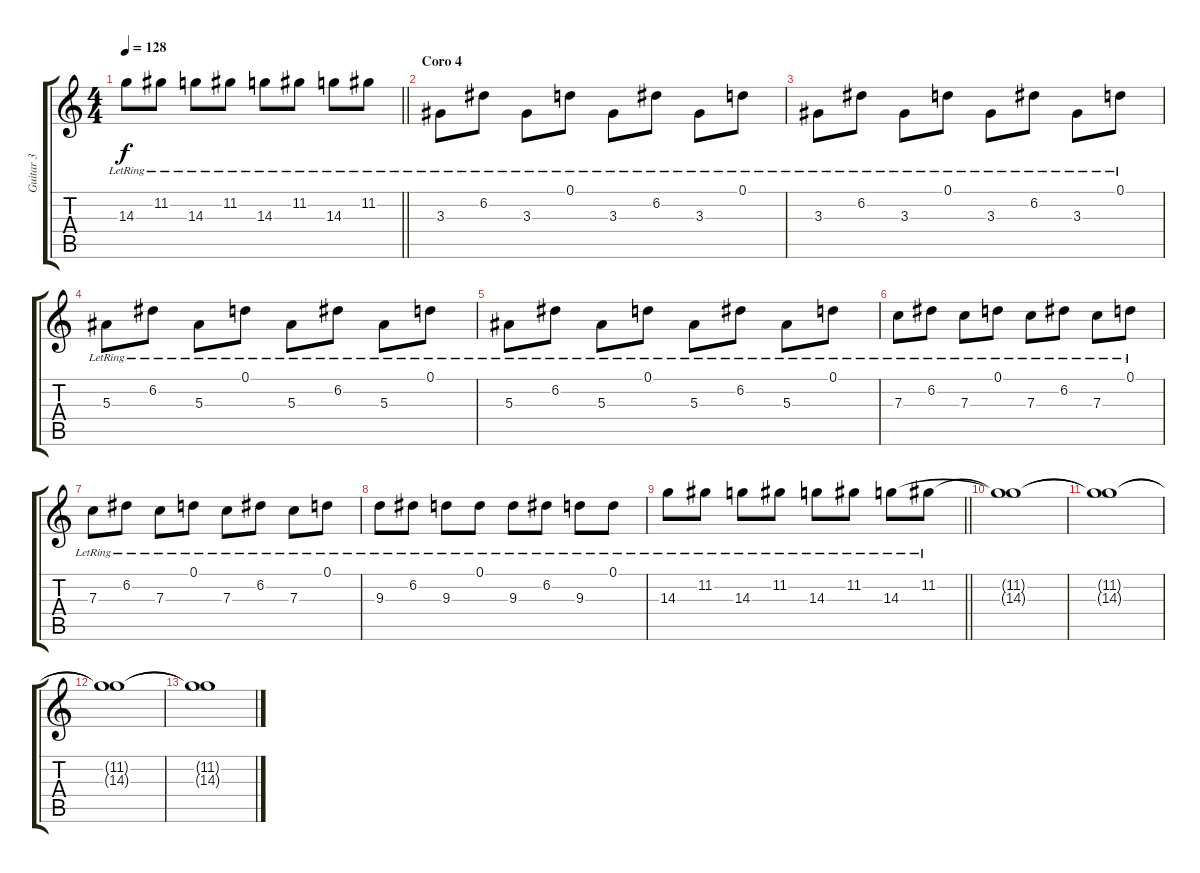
\track ("Guitar 3" "Guitar 3") {instrument overdrivenguitar}
\staff {score tabs}
\tuning (D4 A3 F3 C3 G2 C2) {hide}
\ts (4 4)
\tempo 128
\clef g2
\barLineRight lightlight
\ks c
14.3{lr}.8{dy f} 11.2{lr}.8 14.3{lr}.8 11.2{lr}.8 14.3{lr}.8 11.2{lr}.8 14.3{lr}.8 11.2{lr}.8 |
\section ("" "Coro 4")
3.3{lr}.8 6.2{lr}.8 3.3{lr}.8 0.1{lr}.8 3.3{lr}.8 6.2{lr}.8 3.3{lr}.8 0.1{lr}.8 |
3.3{lr}.8 6.2{lr}.8 3.3{lr}.8 0.1{lr}.8 3.3{lr}.8 6.2{lr}.8 3.3{lr}.8 0.1{lr}.8 |
5.3{lr}.8 6.2{lr}.8 5.3{lr}.8 0.1{lr}.8 5.3{lr}.8 6.2{lr}.8 5.3{lr}.8 0.1{lr}.8 |
5.3{lr}.8 6.2{lr}.8 5.3{lr}.8 0.1{lr}.8 5.3{lr}.8 6.2{lr}.8 5.3{lr}.8 0.1{lr}.8 |
7.3{lr}.8 6.2{lr}.8 7.3{lr}.8 0.1{lr}.8 7.3{lr}.8 6.2{lr}.8 7.3{lr}.8 0.1{lr}.8 |
7.3{lr}.8 6.2{lr}.8 7.3{lr}.8 0.1{lr}.8 7.3{lr}.8 6.2{lr}.8 7.3{lr}.8 0.1{lr}.8 |
9.3{lr}.8 6.2{lr}.8 9.3{lr}.8 0.1{lr}.8 9.3{lr}.8 6.2{lr}.8 9.3{lr}.8 0.1{lr}.8 |
\barLineRight lightlight
14.3{lr}.8 11.2{lr}.8 14.3{lr}.8 11.2{lr}.8 14.3{lr}.8 11.2{lr}.8 14.3{lr}.8 11.2{lr}.8 |
\section ("" "")
(11.2{t} 14.3{t}).1{volume 0} |
(11.2{t} 14.3{t}).1 |
(11.2{t} 14.3{t}).1 |
(11.2{t} 14.3{t}).1
